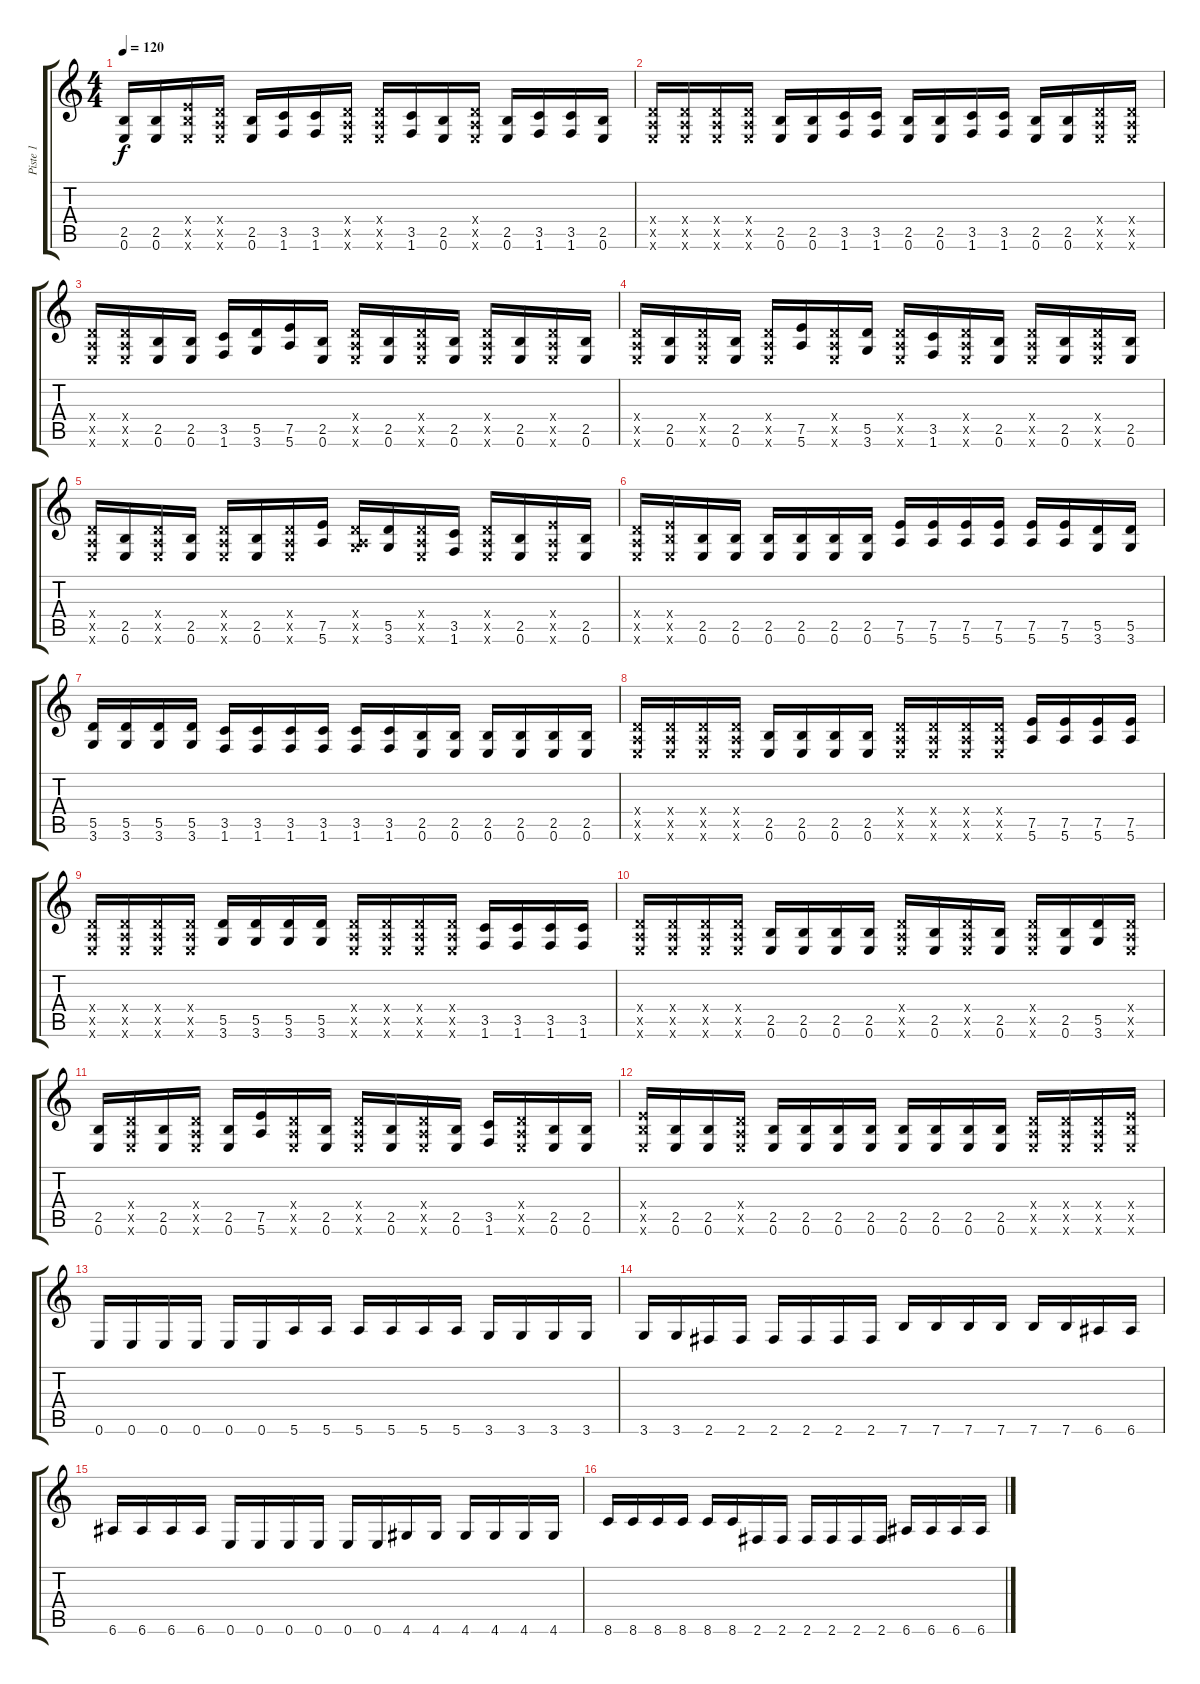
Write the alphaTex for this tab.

\track ("Piste 1" "Piste 1") {instrument distortionguitar}
\staff {score tabs}
\tuning (E4 B3 G3 D3 A2 E2) {hide}
\ts (4 4)
\tempo 120
\clef g2
\ks c
(2.5 0.6).16{dy f} (2.5 0.6).16 (2.4{x} 2.5{x} 0.6{x}).16 (0.4{x} 0.5{x} 0.6{x}).16 (2.5 0.6).16 (3.5 1.6).16 (3.5 1.6).16 (0.4{x} 0.5{x} 0.6{x}).16 (0.4{x} 0.5{x} 0.6{x}).16 (3.5 1.6).16 (2.5 0.6).16 (0.4{x} 0.5{x} 0.6{x}).16 (2.5 0.6).16 (3.5 1.6).16 (3.5 1.6).16 (2.5 0.6).16 |
(0.4{x} 0.5{x} 0.6{x}).16 (0.4{x} 0.5{x} 0.6{x}).16 (0.4{x} 0.5{x} 0.6{x}).16 (0.4{x} 0.5{x} 0.6{x}).16 (2.5 0.6).16 (2.5 0.6).16 (3.5 1.6).16 (3.5 1.6).16 (2.5 0.6).16 (2.5 0.6).16 (3.5 1.6).16 (3.5 1.6).16 (2.5 0.6).16 (2.5 0.6).16 (0.4{x} 0.5{x} 0.6{x}).16 (0.4{x} 0.5{x} 0.6{x}).16 |
(0.4{x} 0.5{x} 0.6{x}).16 (0.4{x} 0.5{x} 0.6{x}).16 (2.5 0.6).16 (2.5 0.6).16 (3.5 1.6).16 (5.5 3.6).16 (7.5 5.6).16 (2.5 0.6).16 (0.4{x} 0.5{x} 0.6{x}).16 (2.5 0.6).16 (0.4{x} 0.5{x} 0.6{x}).16 (2.5 0.6).16 (0.4{x} 0.5{x} 0.6{x}).16 (2.5 0.6).16 (0.4{x} 0.5{x} 0.6{x}).16 (2.5 0.6).16 |
(0.4{x} 0.5{x} 0.6{x}).16 (2.5 0.6).16 (0.4{x} 0.5{x} 0.6{x}).16 (2.5 0.6).16 (0.4{x} 0.5{x} 0.6{x}).16 (7.5 5.6).16 (0.4{x} 0.5{x} 0.6{x}).16 (5.5 3.6).16 (0.4{x} 0.5{x} 0.6{x}).16 (3.5 1.6).16 (0.4{x} 0.5{x} 0.6{x}).16 (2.5 0.6).16 (0.4{x} 0.5{x} 0.6{x}).16 (2.5 0.6).16 (0.4{x} 0.5{x} 0.6{x}).16 (2.5 0.6).16 |
(0.4{x} 0.5{x} 0.6{x}).16 (2.5 0.6).16 (0.4{x} 0.5{x} 0.6{x}).16 (2.5 0.6).16 (0.4{x} 0.5{x} 0.6{x}).16 (2.5 0.6).16 (0.4{x} 0.5{x} 0.6{x}).16 (7.5 5.6).16 (0.4{x} 0.5{x} 3.6{x}).16 (5.5 3.6).16 (0.4{x} 0.5{x} 0.6{x}).16 (3.5 1.6).16 (0.4{x} 0.5{x} 0.6{x}).16 (2.5 0.6).16 (2.4{x} 0.5{x} 0.6{x}).16 (2.5 0.6).16 |
(0.4{x} 0.5{x} 0.6{x}).16 (2.4{x} 2.5{x} 0.6{x}).16 (2.5 0.6).16 (2.5 0.6).16 (2.5 0.6).16 (2.5 0.6).16 (2.5 0.6).16 (2.5 0.6).16 (7.5 5.6).16 (7.5 5.6).16 (7.5 5.6).16 (7.5 5.6).16 (7.5 5.6).16 (7.5 5.6).16 (5.5 3.6).16 (5.5 3.6).16 |
(5.5 3.6).16 (5.5 3.6).16 (5.5 3.6).16 (5.5 3.6).16 (3.5 1.6).16 (3.5 1.6).16 (3.5 1.6).16 (3.5 1.6).16 (3.5 1.6).16 (3.5 1.6).16 (2.5 0.6).16 (2.5 0.6).16 (2.5 0.6).16 (2.5 0.6).16 (2.5 0.6).16 (2.5 0.6).16 |
(0.4{x} 0.5{x} 0.6{x}).16 (0.4{x} 0.5{x} 0.6{x}).16 (0.4{x} 0.5{x} 0.6{x}).16 (0.4{x} 0.5{x} 0.6{x}).16 (2.5 0.6).16 (2.5 0.6).16 (2.5 0.6).16 (2.5 0.6).16 (0.4{x} 0.5{x} 0.6{x}).16 (0.4{x} 0.5{x} 0.6{x}).16 (0.4{x} 0.5{x} 0.6{x}).16 (0.4{x} 0.5{x} 0.6{x}).16 (7.5 5.6).16 (7.5 5.6).16 (7.5 5.6).16 (7.5 5.6).16 |
(0.4{x} 0.5{x} 0.6{x}).16 (0.4{x} 0.5{x} 0.6{x}).16 (0.4{x} 0.5{x} 0.6{x}).16 (0.4{x} 0.5{x} 0.6{x}).16 (5.5 3.6).16 (5.5 3.6).16 (5.5 3.6).16 (5.5 3.6).16 (0.4{x} 0.5{x} 0.6{x}).16 (0.4{x} 0.5{x} 0.6{x}).16 (0.4{x} 0.5{x} 0.6{x}).16 (0.4{x} 0.5{x} 0.6{x}).16 (3.5 1.6).16 (3.5 1.6).16 (3.5 1.6).16 (3.5 1.6).16 |
(0.4{x} 0.5{x} 0.6{x}).16 (0.4{x} 0.5{x} 0.6{x}).16 (0.4{x} 0.5{x} 0.6{x}).16 (0.4{x} 0.5{x} 0.6{x}).16 (2.5 0.6).16 (2.5 0.6).16 (2.5 0.6).16 (2.5 0.6).16 (0.4{x} 0.5{x} 0.6{x}).16 (2.5 0.6).16 (0.4{x} 0.5{x} 0.6{x}).16 (2.5 0.6).16 (0.4{x} 0.5{x} 0.6{x}).16 (2.5 0.6).16 (5.5 3.6).16 (0.4{x} 0.5{x} 0.6{x}).16 |
(2.5 0.6).16 (0.4{x} 0.5{x} 0.6{x}).16 (2.5 0.6).16 (0.4{x} 0.5{x} 0.6{x}).16 (2.5 0.6).16 (7.5 5.6).16 (0.4{x} 0.5{x} 0.6{x}).16 (2.5 0.6).16 (0.4{x} 0.5{x} 0.6{x}).16 (2.5 0.6).16 (0.4{x} 0.5{x} 0.6{x}).16 (2.5 0.6).16 (3.5 1.6).16 (0.4{x} 0.5{x} 0.6{x}).16 (2.5 0.6).16 (2.5 0.6).16 |
(2.4{x} 2.5{x} 0.6{x}).16 (2.5 0.6).16 (2.5 0.6).16 (0.4{x} 0.5{x} 0.6{x}).16 (2.5 0.6).16 (2.5 0.6).16 (2.5 0.6).16 (2.5 0.6).16 (2.5 0.6).16 (2.5 0.6).16 (2.5 0.6).16 (2.5 0.6).16 (0.4{x} 0.5{x} 0.6{x}).16 (0.4{x} 0.5{x} 0.6{x}).16 (0.4{x} 0.5{x} 0.6{x}).16 (2.4{x} 2.5{x} 0.6{x}).16 |
0.6.16{volume 14 instrument distortionguitar} 0.6.16 0.6.16 0.6.16 0.6.16 0.6.16 5.6.16 5.6.16 5.6.16 5.6.16 5.6.16 5.6.16 3.6.16 3.6.16 3.6.16 3.6.16 |
3.6.16 3.6.16 2.6.16 2.6.16 2.6.16 2.6.16 2.6.16 2.6.16 7.6.16 7.6.16 7.6.16 7.6.16 7.6.16 7.6.16 6.6.16 6.6.16 |
6.6.16 6.6.16 6.6.16 6.6.16 0.6.16 0.6.16 0.6.16 0.6.16 0.6.16 0.6.16 4.6.16 4.6.16 4.6.16 4.6.16 4.6.16 4.6.16 |
8.6.16 8.6.16 8.6.16 8.6.16 8.6.16 8.6.16 2.6.16 2.6.16 2.6.16 2.6.16 2.6.16 2.6.16 6.6.16 6.6.16 6.6.16 6.6.16
